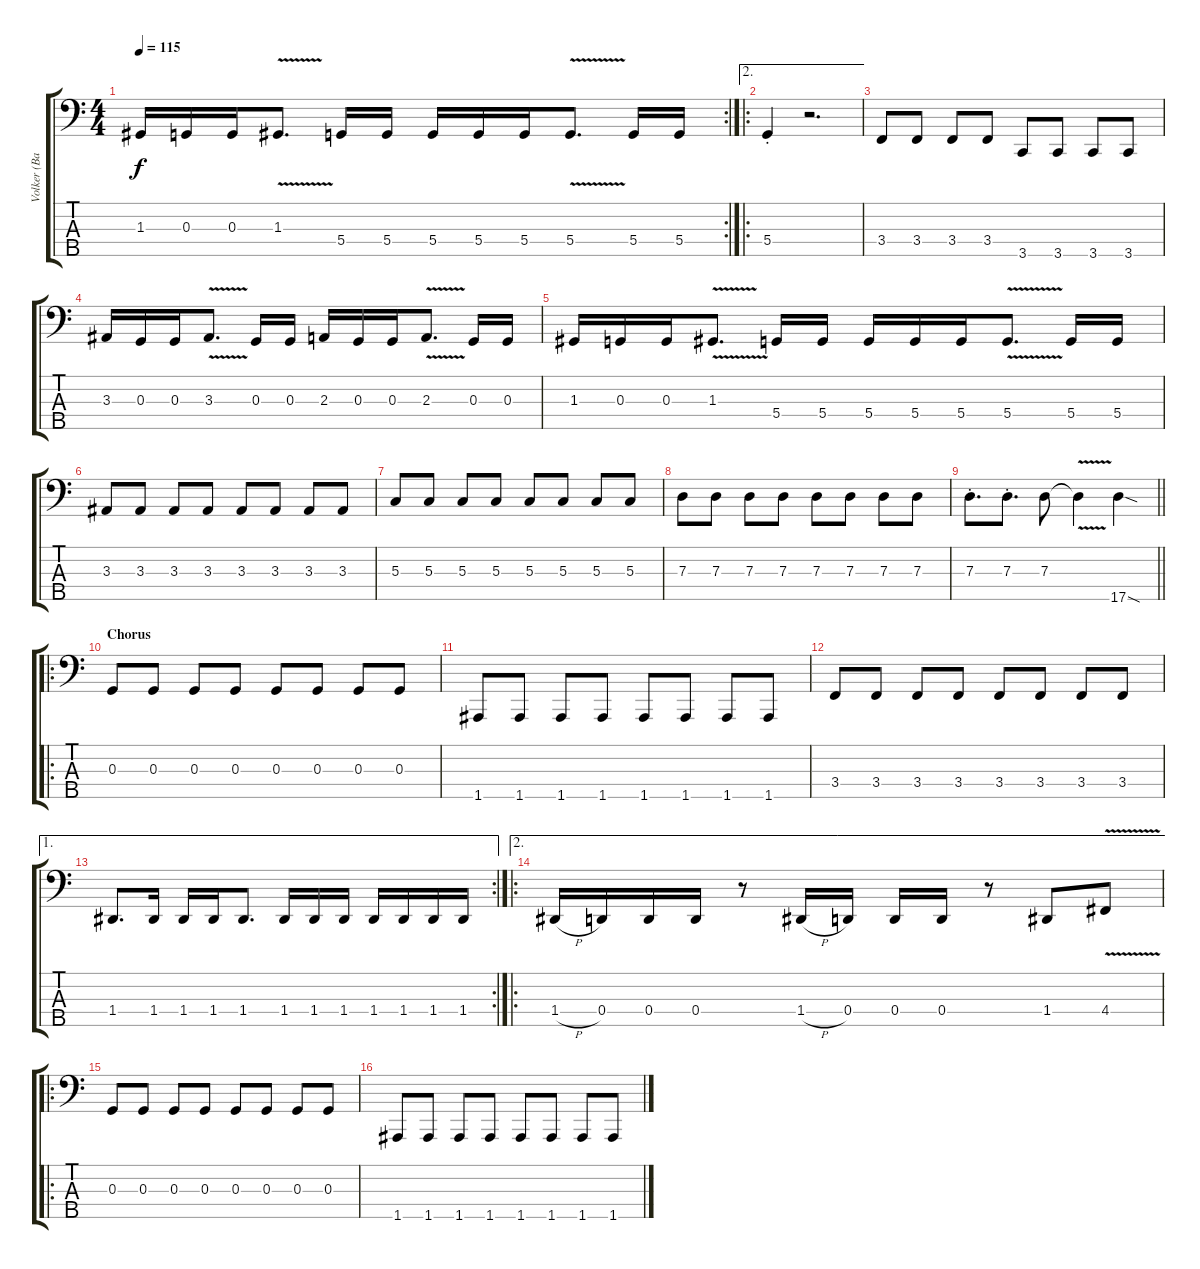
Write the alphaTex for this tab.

\track ("Volker (Bass)" "Volker (Ba") {instrument electricbasspick}
\staff {score tabs}
\tuning (F2 C2 G1 D1 A0) {hide}
\rc 2
\ts (4 4)
\tempo 115
\clef f4
\ks c
1.3.16{dy f} 0.3.16 0.3.16 1.3{v}.8{d} 5.4.16 5.4.16 5.4.16 5.4.16 5.4.16 5.4{v}.8{d} 5.4.16 5.4.16 |
\ae 2
\ro
5.4{st}.4 r.2{d} |
3.4.8 3.4.8 3.4.8 3.4.8 3.5.8 3.5.8 3.5.8 3.5.8 |
3.3.16 0.3.16 0.3.16 3.3{v}.8{d} 0.3.16 0.3.16 2.3.16 0.3.16 0.3.16 2.3{v}.8{d} 0.3.16 0.3.16 |
1.3.16 0.3.16 0.3.16 1.3{v}.8{d} 5.4.16 5.4.16 5.4.16 5.4.16 5.4.16 5.4{v}.8{d} 5.4.16 5.4.16 |
3.3.8 3.3.8 3.3.8 3.3.8 3.3.8 3.3.8 3.3.8 3.3.8 |
5.3.8 5.3.8 5.3.8 5.3.8 5.3.8 5.3.8 5.3.8 5.3.8 |
7.3.8 7.3.8 7.3.8 7.3.8 7.3.8 7.3.8 7.3.8 7.3.8 |
\barLineRight lightlight
7.3{st}.8{d} 7.3{st}.8{d} 7.3.8 7.3{v t}.4 17.5{sod}.4 |
\ro
\section ("" "Chorus")
0.3.8 0.3.8 0.3.8 0.3.8 0.3.8 0.3.8 0.3.8 0.3.8 |
1.5.8 1.5.8 1.5.8 1.5.8 1.5.8 1.5.8 1.5.8 1.5.8 |
3.4.8 3.4.8 3.4.8 3.4.8 3.4.8 3.4.8 3.4.8 3.4.8 |
\ae 1
\rc 2
1.4.8{d} 1.4.16 1.4.16 1.4.16 1.4.8{d} 1.4.16 1.4.16 1.4.16 1.4.16 1.4.16 1.4.16 1.4.16 |
\ae 2
\ro
1.4{h}.16 0.4.16 0.4.16 0.4.16 r.8 1.4{h}.16 0.4.16 0.4.16 0.4.16 r.8 1.4.8 4.4{v}.8 |
\ro
0.3.8 0.3.8 0.3.8 0.3.8 0.3.8 0.3.8 0.3.8 0.3.8 |
1.5.8 1.5.8 1.5.8 1.5.8 1.5.8 1.5.8 1.5.8 1.5.8
